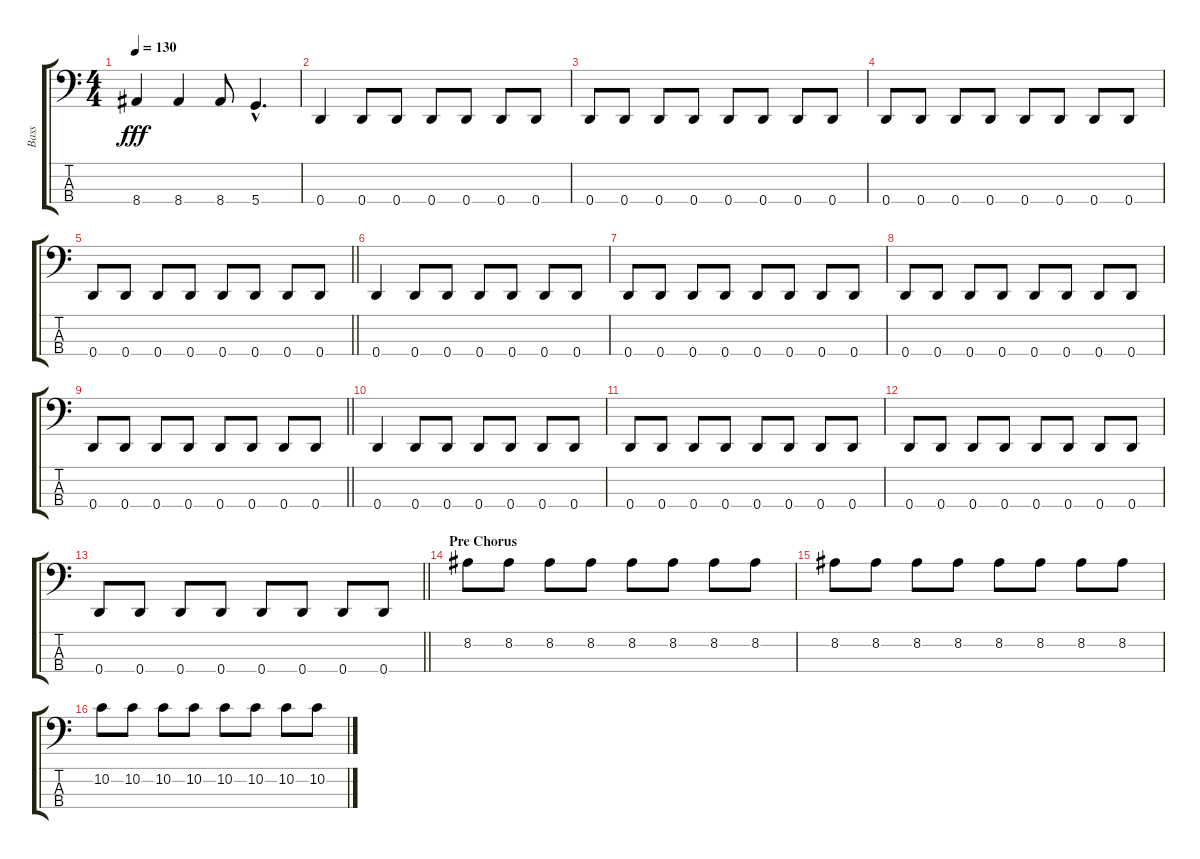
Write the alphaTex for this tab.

\track ("Bass" "Bass") {instrument electricbasspick}
\staff {score tabs}
\tuning (G2 D2 A1 D1) {hide}
\ts (4 4)
\tempo 130
\clef f4
\ks c
8.4.4{dy fff} 8.4.4 8.4.8 5.4{hac}.4{d} |
0.4.4 0.4.8 0.4.8 0.4.8 0.4.8 0.4.8 0.4.8 |
0.4.8 0.4.8 0.4.8 0.4.8 0.4.8 0.4.8 0.4.8 0.4.8 |
0.4.8 0.4.8 0.4.8 0.4.8 0.4.8 0.4.8 0.4.8 0.4.8 |
\barLineRight lightlight
0.4.8 0.4.8 0.4.8 0.4.8 0.4.8 0.4.8 0.4.8 0.4.8 |
0.4.4 0.4.8 0.4.8 0.4.8 0.4.8 0.4.8 0.4.8 |
0.4.8 0.4.8 0.4.8 0.4.8 0.4.8 0.4.8 0.4.8 0.4.8 |
0.4.8 0.4.8 0.4.8 0.4.8 0.4.8 0.4.8 0.4.8 0.4.8 |
\barLineRight lightlight
0.4.8 0.4.8 0.4.8 0.4.8 0.4.8 0.4.8 0.4.8 0.4.8 |
0.4.4 0.4.8 0.4.8 0.4.8 0.4.8 0.4.8 0.4.8 |
0.4.8 0.4.8 0.4.8 0.4.8 0.4.8 0.4.8 0.4.8 0.4.8 |
0.4.8 0.4.8 0.4.8 0.4.8 0.4.8 0.4.8 0.4.8 0.4.8 |
\barLineRight lightlight
0.4.8 0.4.8 0.4.8 0.4.8 0.4.8 0.4.8 0.4.8 0.4.8 |
\section ("" "Pre Chorus")
8.2.8 8.2.8 8.2.8 8.2.8 8.2.8 8.2.8 8.2.8 8.2.8 |
8.2.8 8.2.8 8.2.8 8.2.8 8.2.8 8.2.8 8.2.8 8.2.8 |
10.2.8 10.2.8 10.2.8 10.2.8 10.2.8 10.2.8 10.2.8 10.2.8
